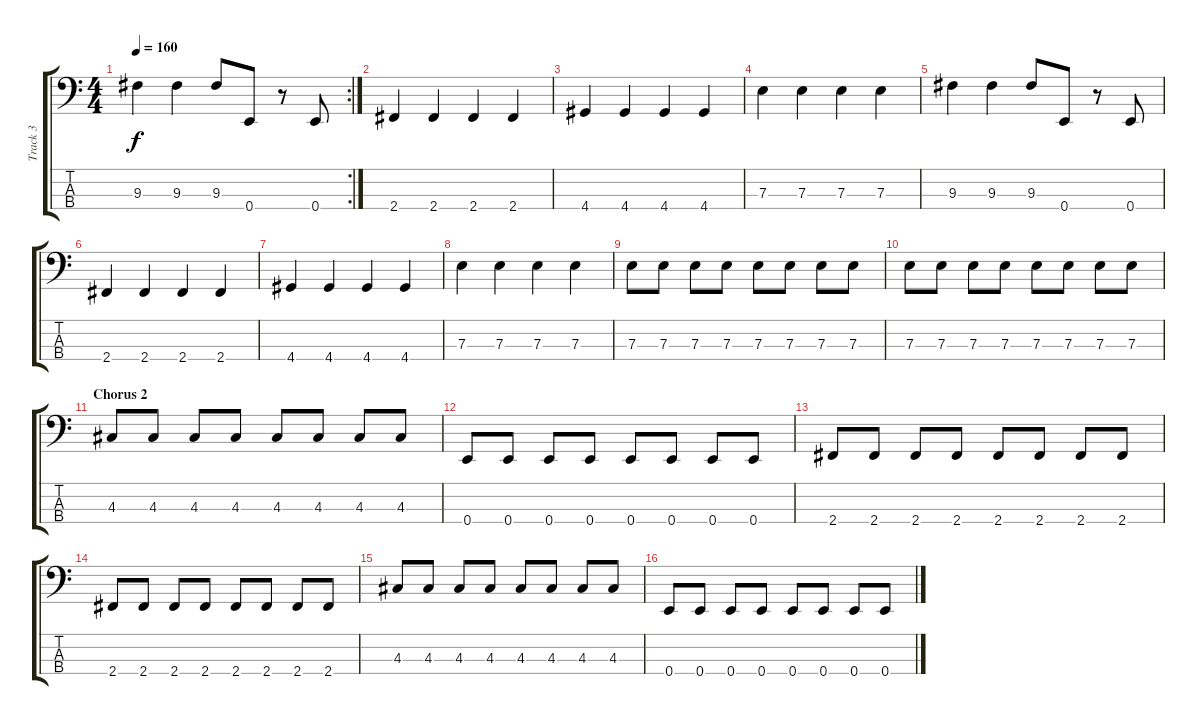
\track ("Track 3" "Track 3") {instrument electricbasspick}
\staff {score tabs}
\tuning (G2 D2 A1 E1) {hide}
\rc 2
\ts (4 4)
\tempo 160
\clef f4
\ks c
9.3.4{dy f} 9.3.4 9.3.8 0.4.8 r.8 0.4.8 |
2.4.4 2.4.4 2.4.4 2.4.4 |
4.4.4 4.4.4 4.4.4 4.4.4 |
7.3.4 7.3.4 7.3.4 7.3.4 |
9.3.4 9.3.4 9.3.8 0.4.8 r.8 0.4.8 |
2.4.4 2.4.4 2.4.4 2.4.4 |
4.4.4 4.4.4 4.4.4 4.4.4 |
7.3.4 7.3.4 7.3.4 7.3.4 |
7.3.8 7.3.8 7.3.8 7.3.8 7.3.8 7.3.8 7.3.8 7.3.8 |
7.3.8 7.3.8 7.3.8 7.3.8 7.3.8 7.3.8 7.3.8 7.3.8 |
\section ("" "Chorus 2")
4.3.8 4.3.8 4.3.8 4.3.8 4.3.8 4.3.8 4.3.8 4.3.8 |
0.4.8 0.4.8 0.4.8 0.4.8 0.4.8 0.4.8 0.4.8 0.4.8 |
2.4.8 2.4.8 2.4.8 2.4.8 2.4.8 2.4.8 2.4.8 2.4.8 |
2.4.8 2.4.8 2.4.8 2.4.8 2.4.8 2.4.8 2.4.8 2.4.8 |
4.3.8 4.3.8 4.3.8 4.3.8 4.3.8 4.3.8 4.3.8 4.3.8 |
0.4.8 0.4.8 0.4.8 0.4.8 0.4.8 0.4.8 0.4.8 0.4.8
